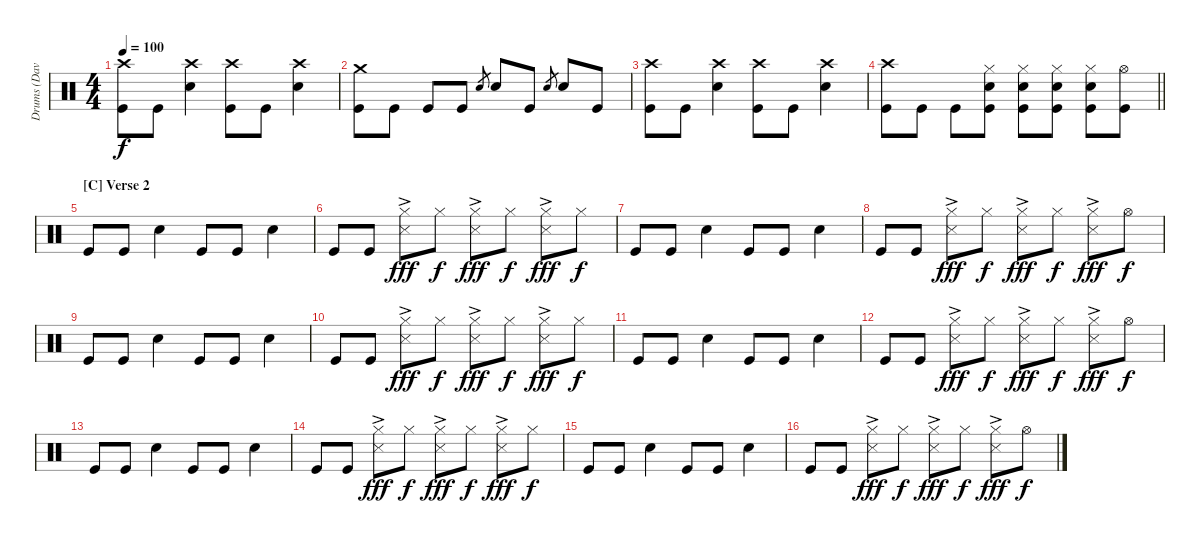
\track ("Drums (Dave Grohl)" "Drums (Dav") {instrument percussion}
\staff {score}
\articulation defaults
\ts (4 4)
\tempo 100
\clef neutral
\ks c
("Crash high (hit)" "Kick (hit)").8{dy f} "Kick (hit)".8 ("Crash high (hit)" "Snare (hit) 2").4 ("Crash high (hit)" "Kick (hit)").8 "Kick (hit)".8 ("Crash high (hit)" "Snare (hit) 2").4 |
("Crash medium (hit)" "Kick (hit)").8 "Kick (hit)".8 "Kick (hit)".8 "Kick (hit)".8 "Snare (hit) 2".8{gr} "Snare (hit) 2".8 "Kick (hit)".8 "Snare (hit) 2".8{gr} "Snare (hit) 2".8 "Kick (hit)".8 |
("Crash high (hit)" "Kick (hit)").8 "Kick (hit)".8 ("Crash high (hit)" "Snare (hit) 2").4 ("Crash high (hit)" "Kick (hit)").8 "Kick (hit)".8 ("Crash high (hit)" "Snare (hit) 2").4 |
\barLineRight lightlight
("Crash high (hit)" "Kick (hit)").8 "Kick (hit)".8 "Kick (hit)".8 ("Snare (hit) 2" "Hi-Hat (closed)" "Kick (hit)").8 ("Snare (hit) 2" "Hi-Hat (closed)" "Kick (hit)").8 ("Snare (hit) 2" "Hi-Hat (closed)" "Kick (hit)").8 ("Snare (hit) 2" "Hi-Hat (closed)" "Kick (hit)").8 ("Hi-Hat (open)" "Kick (hit)").8 |
\section ("" "[C] Verse 2")
"Kick (hit)".8 "Kick (hit)".8 "Snare (hit) 2".4 "Kick (hit)".8 "Kick (hit)".8 "Snare (hit) 2".4 |
"Kick (hit)".8 "Kick (hit)".8 ("Hi-Hat (closed)" "Snare (side stick) 3"{ac}).8{dy fff} "Hi-Hat (closed)".8{dy f} ("Hi-Hat (closed)" "Snare (side stick) 3"{ac}).8{dy fff} "Hi-Hat (closed)".8{dy f} ("Hi-Hat (closed)" "Snare (side stick) 3"{ac}).8{dy fff} "Hi-Hat (closed)".8{dy f} |
"Kick (hit)".8 "Kick (hit)".8 "Snare (hit) 2".4 "Kick (hit)".8 "Kick (hit)".8 "Snare (hit) 2".4 |
"Kick (hit)".8 "Kick (hit)".8 ("Hi-Hat (closed)" "Snare (side stick) 3"{ac}).8{dy fff} "Hi-Hat (closed)".8{dy f} ("Hi-Hat (closed)" "Snare (side stick) 3"{ac}).8{dy fff} "Hi-Hat (closed)".8{dy f} ("Hi-Hat (closed)" "Snare (side stick) 3"{ac}).8{dy fff} "Hi-Hat (open)".8{dy f} |
"Kick (hit)".8 "Kick (hit)".8 "Snare (hit) 2".4 "Kick (hit)".8 "Kick (hit)".8 "Snare (hit) 2".4 |
"Kick (hit)".8 "Kick (hit)".8 ("Hi-Hat (closed)" "Snare (side stick) 3"{ac}).8{dy fff} "Hi-Hat (closed)".8{dy f} ("Hi-Hat (closed)" "Snare (side stick) 3"{ac}).8{dy fff} "Hi-Hat (closed)".8{dy f} ("Hi-Hat (closed)" "Snare (side stick) 3"{ac}).8{dy fff} "Hi-Hat (closed)".8{dy f} |
"Kick (hit)".8 "Kick (hit)".8 "Snare (hit) 2".4 "Kick (hit)".8 "Kick (hit)".8 "Snare (hit) 2".4 |
"Kick (hit)".8 "Kick (hit)".8 ("Hi-Hat (closed)" "Snare (side stick) 3"{ac}).8{dy fff} "Hi-Hat (closed)".8{dy f} ("Hi-Hat (closed)" "Snare (side stick) 3"{ac}).8{dy fff} "Hi-Hat (closed)".8{dy f} ("Hi-Hat (closed)" "Snare (side stick) 3"{ac}).8{dy fff} "Hi-Hat (open)".8{dy f} |
"Kick (hit)".8 "Kick (hit)".8 "Snare (hit) 2".4 "Kick (hit)".8 "Kick (hit)".8 "Snare (hit) 2".4 |
"Kick (hit)".8 "Kick (hit)".8 ("Hi-Hat (closed)" "Snare (side stick) 3"{ac}).8{dy fff} "Hi-Hat (closed)".8{dy f} ("Hi-Hat (closed)" "Snare (side stick) 3"{ac}).8{dy fff} "Hi-Hat (closed)".8{dy f} ("Hi-Hat (closed)" "Snare (side stick) 3"{ac}).8{dy fff} "Hi-Hat (closed)".8{dy f} |
"Kick (hit)".8 "Kick (hit)".8 "Snare (hit) 2".4 "Kick (hit)".8 "Kick (hit)".8 "Snare (hit) 2".4 |
"Kick (hit)".8 "Kick (hit)".8 ("Hi-Hat (closed)" "Snare (side stick) 3"{ac}).8{dy fff} "Hi-Hat (closed)".8{dy f} ("Hi-Hat (closed)" "Snare (side stick) 3"{ac}).8{dy fff} "Hi-Hat (closed)".8{dy f} ("Hi-Hat (closed)" "Snare (side stick) 3"{ac}).8{dy fff} "Hi-Hat (open)".8{dy f}
